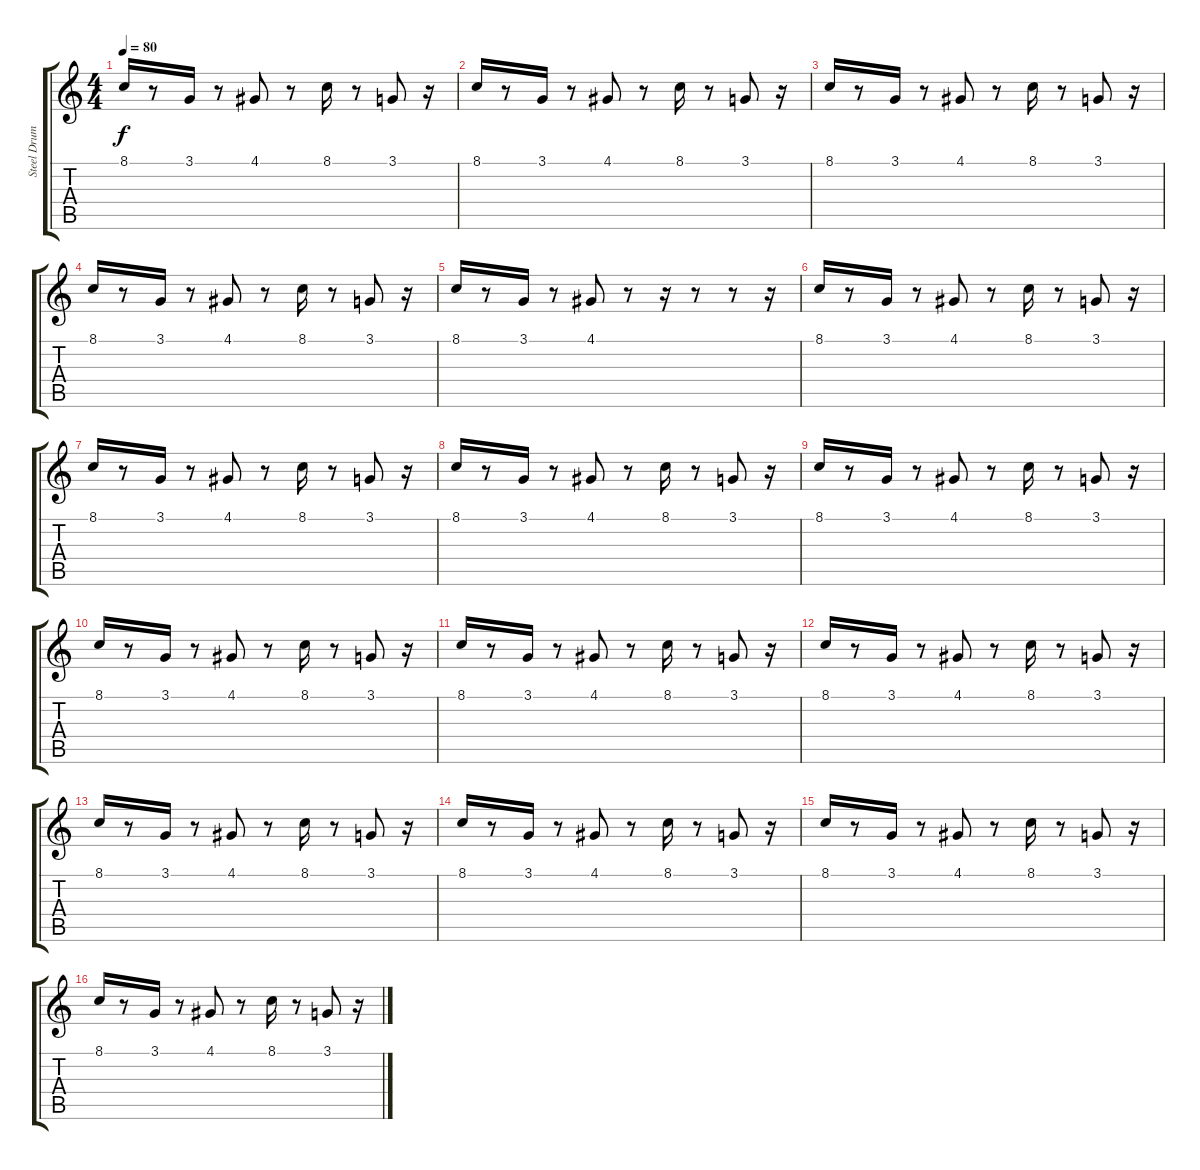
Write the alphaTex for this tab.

\track ("Steel Drums" "Steel Drum") {instrument steeldrums}
\staff {score tabs}
\tuning (E4 B3 G3 D3 A2 E2) {hide}
\ts (4 4)
\tempo 80
\clef g2
\ks c
8.1.16{dy f} r.8 3.1.16 r.8 4.1.8 r.8 8.1.16 r.8 3.1.8 r.16 |
8.1.16 r.8 3.1.16 r.8 4.1.8 r.8 8.1.16 r.8 3.1.8 r.16 |
8.1.16 r.8 3.1.16 r.8 4.1.8 r.8 8.1.16 r.8 3.1.8 r.16 |
8.1.16 r.8 3.1.16 r.8 4.1.8 r.8 8.1.16 r.8 3.1.8 r.16 |
8.1.16 r.8 3.1.16 r.8 4.1.8 r.8 r.16 r.8 r.8 r.16 |
8.1.16 r.8 3.1.16 r.8 4.1.8 r.8 8.1.16 r.8 3.1.8 r.16 |
8.1.16 r.8 3.1.16 r.8 4.1.8 r.8 8.1.16 r.8 3.1.8 r.16 |
8.1.16 r.8 3.1.16 r.8 4.1.8 r.8 8.1.16 r.8 3.1.8 r.16 |
8.1.16 r.8 3.1.16 r.8 4.1.8 r.8 8.1.16 r.8 3.1.8 r.16 |
8.1.16 r.8 3.1.16 r.8 4.1.8 r.8 8.1.16 r.8 3.1.8 r.16 |
8.1.16 r.8 3.1.16 r.8 4.1.8 r.8 8.1.16 r.8 3.1.8 r.16 |
8.1.16 r.8 3.1.16 r.8 4.1.8 r.8 8.1.16 r.8 3.1.8 r.16 |
8.1.16 r.8 3.1.16 r.8 4.1.8 r.8 8.1.16 r.8 3.1.8 r.16 |
8.1.16 r.8 3.1.16 r.8 4.1.8 r.8 8.1.16 r.8 3.1.8 r.16 |
8.1.16 r.8 3.1.16 r.8 4.1.8 r.8 8.1.16 r.8 3.1.8 r.16 |
8.1.16 r.8 3.1.16 r.8 4.1.8 r.8 8.1.16 r.8 3.1.8 r.16
